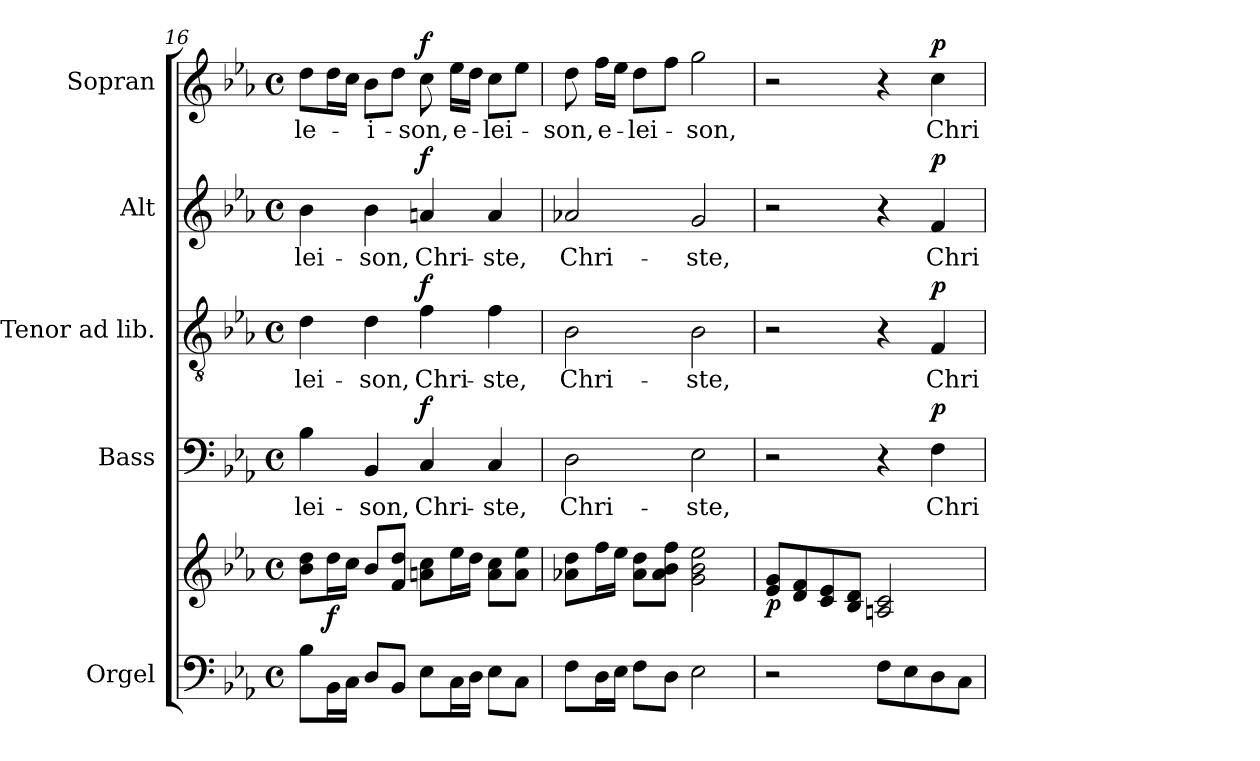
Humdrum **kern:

**kern	**kern	**dynam	**kern	**text	**dynam	**kern	**text	**dynam	**kern	**text	**dynam	**kern	**text	**dynam
*part5	*part5	*part5	*part4	*part4	*part4	*part3	*part3	*part3	*part2	*part2	*part2	*part1	*part1	*part1
*staff6	*staff5	*staff5/6	*staff4	*staff4	*staff4	*staff3	*staff3	*staff3	*staff2	*staff2	*staff2	*staff1	*staff1	*staff1
*I"Orgel	*	*	*I"Bass	*	*	*I"Tenor ad lib.	*	*	*I"Alt	*	*	*I"Sopran	*	*
*	*	*	*I'B.	*	*	*I'T.	*	*	*I'A.	*	*	*I'S.	*	*
!!LO:LB:g=z
*clefF4	*clefG2	*	*clefF4	*	*	*clefGv2	*	*	*clefG2	*	*	*clefG2	*	*
*k[b-e-a-]	*k[b-e-a-]	*	*k[b-e-a-]	*	*	*k[b-e-a-]	*	*	*k[b-e-a-]	*	*	*k[b-e-a-]	*	*
*E-:	*E-:	*	*E-:	*	*	*E-:	*	*	*E-:	*	*	*E-:	*	*
*M4/4	*M4/4	*	*M4/4	*	*	*M4/4	*	*	*M4/4	*	*	*M4/4	*	*
*met(c)	*met(c)	*	*met(c)	*	*	*met(c)	*	*	*met(c)	*	*	*met(c)	*	*
=16	=16	=16	=16	=16	=16	=16	=16	=16	=16	=16	=16	=16	=16	=16
!	!	!	!	!LO:LY:b	!	!	!LO:LY:b	!	!	!LO:LY:b	!	!	!LO:LY:b	!
8B-\L	8b-\ 8dd\L	.	4B-\	-lei-	.	4d\	-lei-	.	4b-\	-lei-	.	8dd\L	-le-	.
!	!	!LO:DY:b	!	!	!	!	!	!	!	!	!	!	!	!
16BB-\L	16dd\L	f	.	.	.	.	.	.	.	.	.	16dd\L	.	.
16C\JJ	16cc\JJ	.	.	.	.	.	.	.	.	.	.	16cc\JJ	.	.
!	!	!	!	!LO:LY:b	!	!	!LO:LY:b	!	!	!LO:LY:b	!	!	!LO:LY:b	!
8D/L	8b-/L	.	4BB-/	-son,	.	4d\	-son,	.	4b-\	-son,	.	8b-\L	-i-	.
8BB-/J	8f/ 8dd/J	.	.	.	.	.	.	.	.	.	.	8dd\J	.	.
!	!	!	!	!LO:LY:b	!LO:DY:a	!	!LO:LY:b	!LO:DY:a	!	!LO:LY:b	!LO:DY:a	!	!LO:LY:b	!LO:DY:a
8E-\L	8an\ 8cc\L	.	4C/	Chri-	f	4f\	Chri-	f	4an/	Chri-	f	8cc\	-son,	f
!	!	!	!	!	!	!	!	!	!	!	!	!	!LO:LY:b	!
16C\L	16ee-\L	.	.	.	.	.	.	.	.	.	.	16ee-\LL	e-	.
16D\JJ	16dd\JJ	.	.	.	.	.	.	.	.	.	.	16dd\JJ	.	.
!	!	!	!	!LO:LY:b	!	!	!LO:LY:b	!	!	!LO:LY:b	!	!	!LO:LY:b	!
8E-\L	8a\ 8cc\L	.	4C/	-ste,	.	4f\	-ste,	.	4a/	-ste,	.	8cc\L	-lei-	.
8C\J	8a\ 8ee-\J	.	.	.	.	.	.	.	.	.	.	8ee-\J	.	.
=17	=17	=17	=17	=17	=17	=17	=17	=17	=17	=17	=17	=17	=17	=17
!	!	!	!	!LO:LY:b	!	!	!LO:LY:b	!	!	!LO:LY:b	!	!	!LO:LY:b	!
8F\L	8a-X\ 8dd\L	.	2D\	Chri-	.	2B-\	Chri-	.	2a-X/	Chri-	.	8dd\	-son,	.
!	!	!	!	!	!	!	!	!	!	!	!	!	!LO:LY:b	!
16D\L	16ff\L	.	.	.	.	.	.	.	.	.	.	16ff\LL	e-	.
16E-\JJ	16ee-\JJ	.	.	.	.	.	.	.	.	.	.	16ee-\JJ	.	.
!	!	!	!	!	!	!	!	!	!	!	!	!	!LO:LY:b	!
8F\L	8a-\ 8dd\L	.	.	.	.	.	.	.	.	.	.	8dd\L	-lei-	.
8D\J	8a-\ 8b-\ 8ff\J	.	.	.	.	.	.	.	.	.	.	8ff\J	.	.
!	!	!	!	!LO:LY:b	!	!	!LO:LY:b	!	!	!LO:LY:b	!	!	!LO:LY:b	!
2E-\	2g\ 2b-\ 2ee-\	.	2E-\	-ste,	.	2B-\	-ste,	.	2g/	-ste,	.	2gg\	-son,	.
=18	=18	=18	=18	=18	=18	=18	=18	=18	=18	=18	=18	=18	=18	=18
!	!	!LO:DY:b	!	!	!	!	!	!	!	!	!	!	!	!
2r	8e-/ 8g/L	p	2r	.	.	2r	.	.	2r	.	.	2r	.	.
.	8d/ 8f/	.	.	.	.	.	.	.	.	.	.	.	.	.
.	8c/ 8e-/	.	.	.	.	.	.	.	.	.	.	.	.	.
.	8B-/ 8d/J	.	.	.	.	.	.	.	.	.	.	.	.	.
8F\L	2An/ 2c/	.	4r	.	.	4r	.	.	4r	.	.	4r	.	.
8E-\	.	.	.	.	.	.	.	.	.	.	.	.	.	.
!	!	!	!	!LO:LY:b	!LO:DY:a	!	!LO:LY:b	!LO:DY:a	!	!LO:LY:b	!LO:DY:a	!	!LO:LY:b	!LO:DY:a
8D\	.	.	4F\	Chri-	p	4F/	Chri-	p	4f/	Chri-	p	4cc\	Chri-	p
8C\J	.	.	.	.	.	.	.	.	.	.	.	.	.	.
=	=	=	=	=	=	=	=	=	=	=	=	=	=	=
*-	*-	*-	*-	*-	*-	*-	*-	*-	*-	*-	*-	*-	*-	*-
